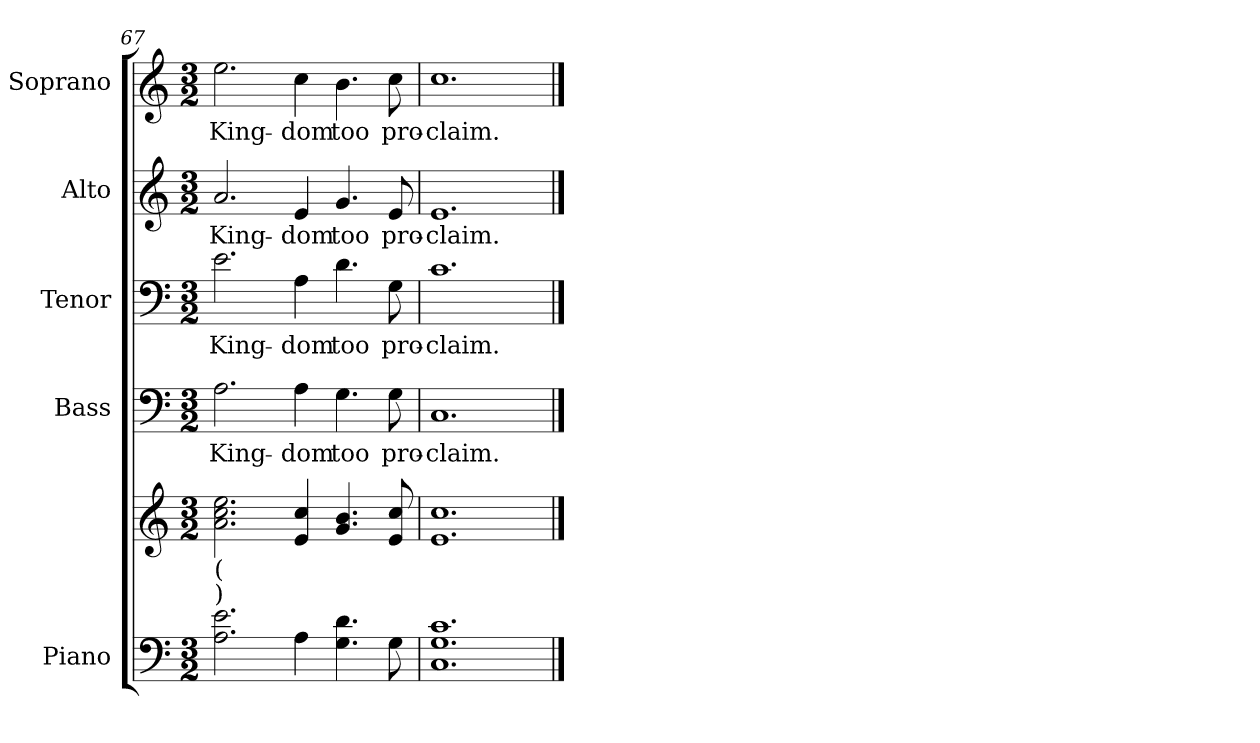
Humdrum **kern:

**kern	**kern	**kern	**text	**kern	**text	**kern	**text	**kern	**text
*part5	*part5	*part4	*part4	*part3	*part3	*part2	*part2	*part1	*part1
*staff6	*staff5	*staff4	*staff4	*staff3	*staff3	*staff2	*staff2	*staff1	*staff1
*I"Piano	*	*I"Bass	*	*I"Tenor	*	*I"Alto	*	*I"Soprano	*
*I'Pno.	*	*I'B.	*	*I'T.	*	*I'A.	*	*I'S.	*
!!LO:PB:g=z
*clefF4	*clefG2	*clefF4	*	*clefF4	*	*clefG2	*	*clefG2	*
*k[]	*k[]	*k[]	*	*k[]	*	*k[]	*	*k[]	*
*C:	*C:	*C:	*	*C:	*	*C:	*	*C:	*
*M3/2	*M3/2	*M3/2	*	*M3/2	*	*M3/2	*	*M3/2	*
=67	=67	=67	=67	=67	=67	=67	=67	=67	=67
!	!	!	!LO:LY:b:color=#000000	!	!	!	!	!	!
!	!	!	!	!	!LO:LY:b:color=#000000	!	!	!	!
!	!	!	!	!	!	!	!LO:LY:b:color=#000000	!	!
!	!LO:TX:b:t=(	!	!	!	!	!	!	!	!
!	!LO:TX:b:t=)	!	!	!	!	!	!	!	!
!	!	!	!	!	!	!	!	!	!LO:LY:b:color=#000000
2.Ai\ 2.ei	2.ai\ 2.cci 2.eei	2.Ai\	King-	2.ei\	King-	2.ai/	King-	2.eei\	King-
!	!	!	!LO:LY:b:color=#000000	!	!	!	!	!	!
!	!	!	!	!	!LO:LY:b:color=#000000	!	!	!	!
!	!	!	!	!	!	!	!LO:LY:b:color=#000000	!	!
!	!	!	!	!	!	!	!	!	!LO:LY:b:color=#000000
4Ai\	4ei/ 4cci	4Ai\	-dom	4Ai\	-dom	4ei/	-dom	4cci\	-dom
!	!	!	!LO:LY:b:color=#000000	!	!	!	!	!	!
!	!	!	!	!	!LO:LY:b:color=#000000	!	!	!	!
!	!	!	!	!	!	!	!LO:LY:b:color=#000000	!	!
!	!	!	!	!	!	!	!	!	!LO:LY:b:color=#000000
4.Gi\ 4.di	4.gi/ 4.bi	4.Gi\	too	4.di\	too	4.gi/	too	4.bi\	too
!	!	!	!LO:LY:b:color=#000000	!	!	!	!	!	!
!	!	!	!	!	!LO:LY:b:color=#000000	!	!	!	!
!	!	!	!	!	!	!	!LO:LY:b:color=#000000	!	!
!	!	!	!	!	!	!	!	!	!LO:LY:b:color=#000000
8Gi\	8ei/ 8cci	8Gi\	pro-	8Gi\	pro-	8ei/	pro-	8cci\	pro-
=68	=68	=68	=68	=68	=68	=68	=68	=68	=68
!	!	!	!LO:LY:b:color=#000000	!	!	!	!	!	!
!	!	!	!	!	!LO:LY:b:color=#000000	!	!	!	!
!	!	!	!	!	!	!	!LO:LY:b:color=#000000	!	!
!	!	!	!	!	!	!	!	!	!LO:LY:b:color=#000000
1.Ci 1.Gi 1.ci	1.ei 1.cci	1.Ci	-claim.	1.ci	-claim.	1.ei	-claim.	1.cci	-claim.
==	==	==	==	==	==	==	==	==	==
*-	*-	*-	*-	*-	*-	*-	*-	*-	*-
